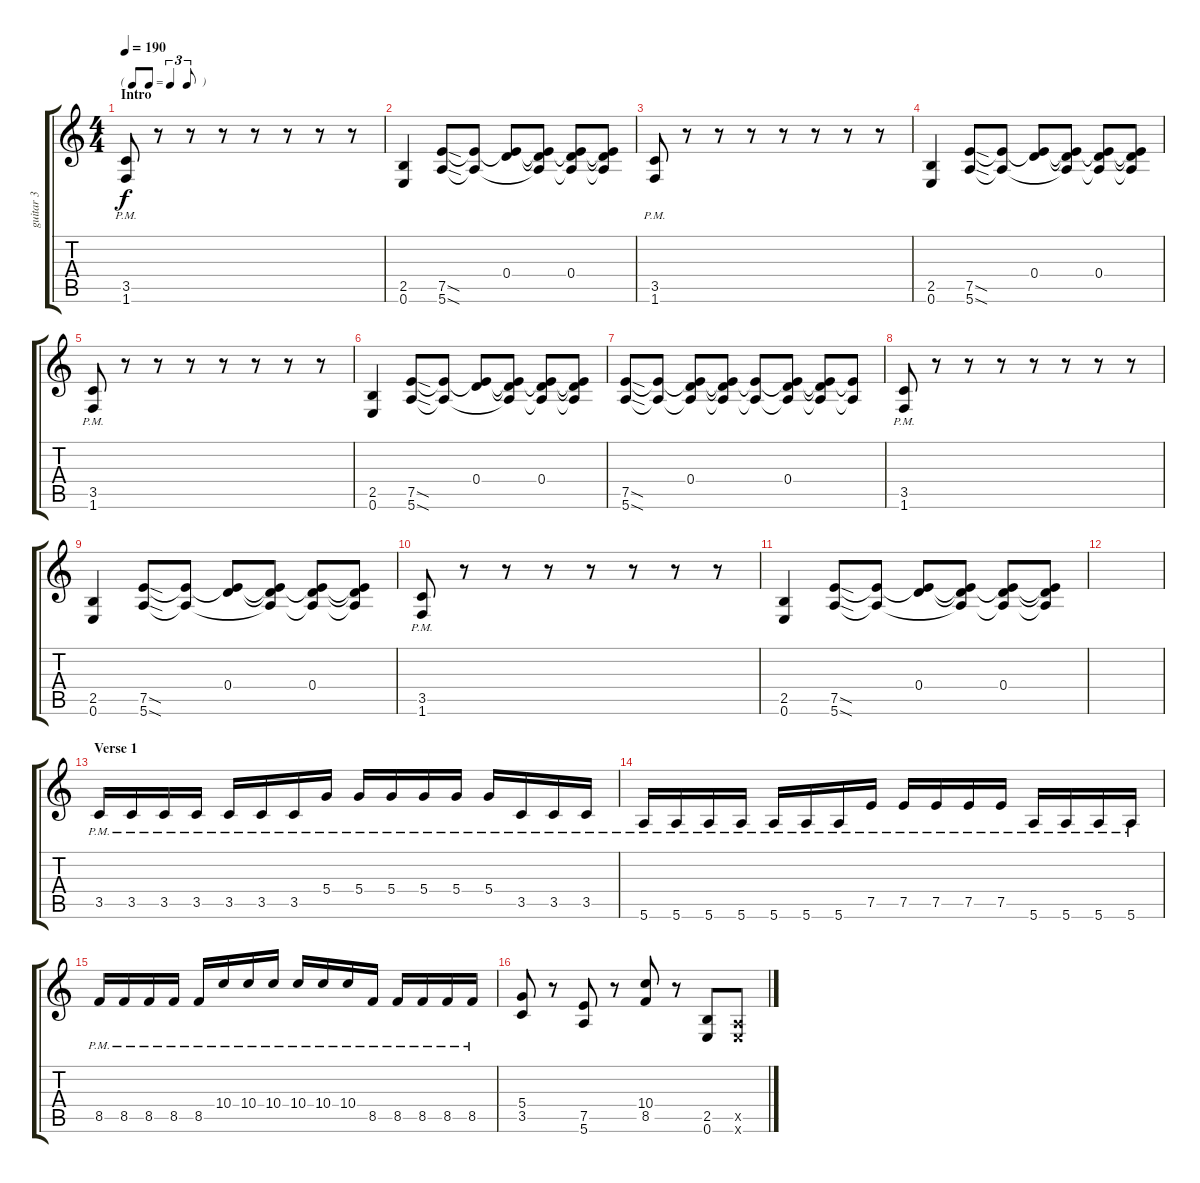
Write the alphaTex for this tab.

\track ("guitar 3" "guitar 3") {instrument distortionguitar}
\staff {score tabs}
\tuning (E4 B3 G3 D3 A2 E2) {hide}
\ts (4 4)
\tf triplet8th
\section ("" "Intro")
\tempo 190
\clef g2
\ks c
(3.5{pm} 1.6).8{dy f instrument distortionguitar} r.8 r.8 r.8 r.8 r.8 r.8 r.8 |
(2.5 0.6).4 (7.5{sod} 5.6{sod}).8 (7.5{t} 5.6{t}).8 (0.4 7.5{t}).8 (0.4{t} 7.5{t} 5.6{t}).8 (0.4 7.5{t} 5.6{t}).8 (0.4{t} 7.5{t} 5.6{t}).8 |
(3.5{pm} 1.6).8 r.8 r.8 r.8 r.8 r.8 r.8 r.8 |
(2.5 0.6).4 (7.5{sod} 5.6{sod}).8 (7.5{t} 5.6{t}).8 (0.4 7.5{t}).8 (0.4{t} 7.5{t} 5.6{t}).8 (0.4 7.5{t} 5.6{t}).8 (0.4{t} 7.5{t} 5.6{t}).8 |
(3.5{pm} 1.6).8 r.8 r.8 r.8 r.8 r.8 r.8 r.8 |
(2.5 0.6).4 (7.5{sod} 5.6{sod}).8 (7.5{t} 5.6{t}).8 (0.4 7.5{t}).8 (0.4{t} 7.5{t} 5.6{t}).8 (0.4 7.5{t} 5.6{t}).8 (0.4{t} 7.5{t} 5.6{t}).8 |
(7.5{sod} 5.6{sod}).8 (7.5{t} 5.6{t}).8 (0.4 7.5{t} 5.6{t}).8 (0.4{t} 7.5{t} 5.6{t}).8 (7.5{t} 5.6{t}).8 (0.4 7.5{t} 5.6{t}).8 (0.4{t} 7.5{t} 5.6{t}).8 (7.5{t} 5.6{t}).8 |
(3.5{pm} 1.6).8 r.8 r.8 r.8 r.8 r.8 r.8 r.8 |
(2.5 0.6).4 (7.5{sod} 5.6{sod}).8 (7.5{t} 5.6{t}).8 (0.4 7.5{t}).8 (0.4{t} 7.5{t} 5.6{t}).8 (0.4 7.5{t} 5.6{t}).8 (0.4{t} 7.5{t} 5.6{t}).8 |
(3.5{pm} 1.6).8 r.8 r.8 r.8 r.8 r.8 r.8 r.8 |
(2.5 0.6).4 (7.5{sod} 5.6{sod}).8 (7.5{t} 5.6{t}).8 (0.4 7.5{t}).8 (0.4{t} 7.5{t} 5.6{t}).8 (0.4 7.5{t} 5.6{t}).8 (0.4{t} 7.5{t} 5.6{t}).8 |
|
\section ("" "Verse 1")
3.5{pm}.16 3.5{pm}.16 3.5{pm}.16 3.5{pm}.16 3.5{pm}.16 3.5{pm}.16 3.5{pm}.16 5.4{pm}.16 5.4{pm}.16 5.4{pm}.16 5.4{pm}.16 5.4{pm}.16 5.4{pm}.16 3.5{pm}.16 3.5{pm}.16 3.5{pm}.16 |
5.6{pm}.16 5.6{pm}.16 5.6{pm}.16 5.6{pm}.16 5.6{pm}.16 5.6{pm}.16 5.6{pm}.16 7.5{pm}.16 7.5{pm}.16 7.5{pm}.16 7.5{pm}.16 7.5{pm}.16 5.6{pm}.16 5.6{pm}.16 5.6{pm}.16 5.6{pm}.16 |
8.5{pm}.16 8.5{pm}.16 8.5{pm}.16 8.5{pm}.16 8.5{pm}.16 10.4{pm}.16 10.4{pm}.16 10.4{pm}.16 10.4{pm}.16 10.4{pm}.16 10.4{pm}.16 8.5{pm}.16 8.5{pm}.16 8.5{pm}.16 8.5{pm}.16 8.5{pm}.16 |
(5.4 3.5).8 r.8 (7.5 5.6).8 r.8 (10.4 8.5).8 r.8 (2.5 0.6).8 (0.5{x} 0.6{x}).8
